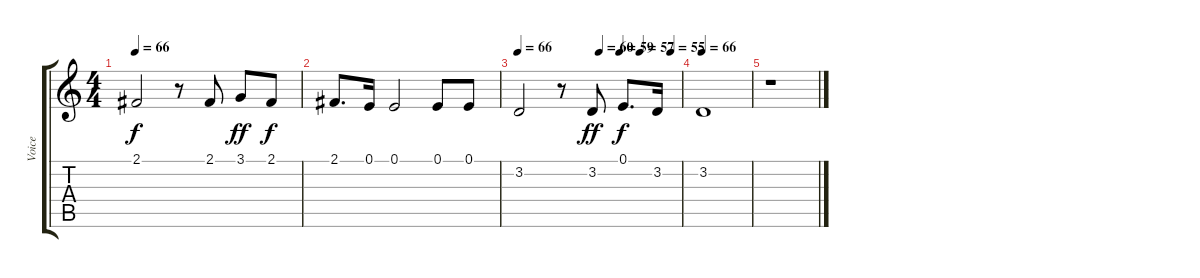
\track ("Voice" "Voice") {instrument voiceoohs}
\staff {score tabs}
\tuning (E4 B3 G3 D3 A2 E2) {hide}
\ts (4 4)
\tempo 66
\clef g2
\ks c
2.1.2{dy f} r.8 2.1.8 3.1.8{dy ff} 2.1.8{dy f} |
2.1.8{d} 0.1.16 0.1.2 0.1.8 0.1.8 |
\tempo 66
\tempo (60 0.5)
\tempo (59 0.625)
\tempo (57 0.75)
\tempo (55 0.9375)
3.2.2 r.8 3.2.8{dy ff} 0.1.8{d dy f} 3.2.16 |
\tempo 66
3.2.1 |
r.1
